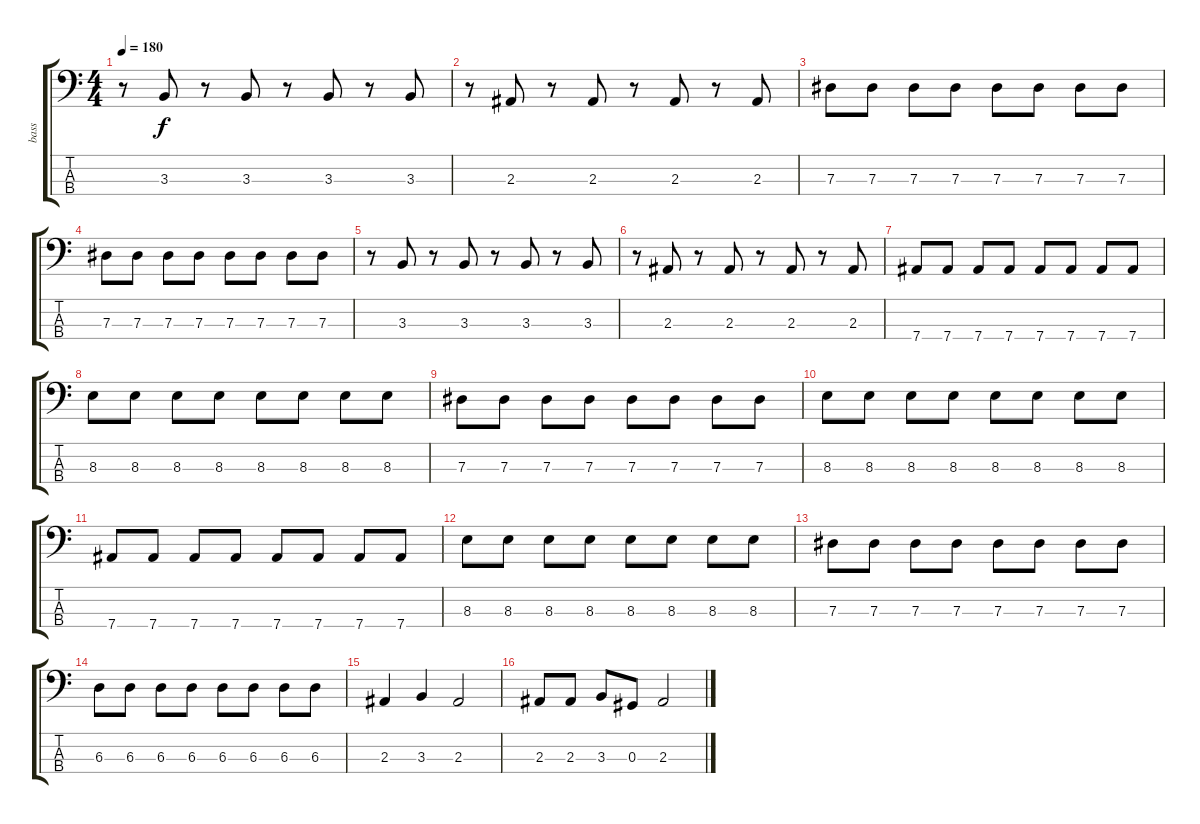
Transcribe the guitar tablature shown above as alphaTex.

\track ("bass" "bass") {instrument electricbasspick}
\staff {score tabs}
\tuning (Gb2 Db2 Ab1 Eb1) {hide}
\ts (4 4)
\tempo 180
\clef f4
\ks c
r.8{dy f} 3.3.8 r.8 3.3.8 r.8 3.3.8 r.8 3.3.8 |
r.8 2.3.8 r.8 2.3.8 r.8 2.3.8 r.8 2.3.8 |
7.3.8 7.3.8 7.3.8 7.3.8 7.3.8 7.3.8 7.3.8 7.3.8 |
7.3.8 7.3.8 7.3.8 7.3.8 7.3.8 7.3.8 7.3.8 7.3.8 |
r.8 3.3.8 r.8 3.3.8 r.8 3.3.8 r.8 3.3.8 |
r.8 2.3.8 r.8 2.3.8 r.8 2.3.8 r.8 2.3.8 |
7.4.8 7.4.8 7.4.8 7.4.8 7.4.8 7.4.8 7.4.8 7.4.8 |
8.3.8 8.3.8 8.3.8 8.3.8 8.3.8 8.3.8 8.3.8 8.3.8 |
7.3.8 7.3.8 7.3.8 7.3.8 7.3.8 7.3.8 7.3.8 7.3.8 |
8.3.8 8.3.8 8.3.8 8.3.8 8.3.8 8.3.8 8.3.8 8.3.8 |
7.4.8 7.4.8 7.4.8 7.4.8 7.4.8 7.4.8 7.4.8 7.4.8 |
8.3.8 8.3.8 8.3.8 8.3.8 8.3.8 8.3.8 8.3.8 8.3.8 |
7.3.8 7.3.8 7.3.8 7.3.8 7.3.8 7.3.8 7.3.8 7.3.8 |
6.3.8 6.3.8 6.3.8 6.3.8 6.3.8 6.3.8 6.3.8 6.3.8 |
2.3.4 3.3.4 2.3.2 |
2.3.8 2.3.8 3.3.8 0.3.8 2.3.2
